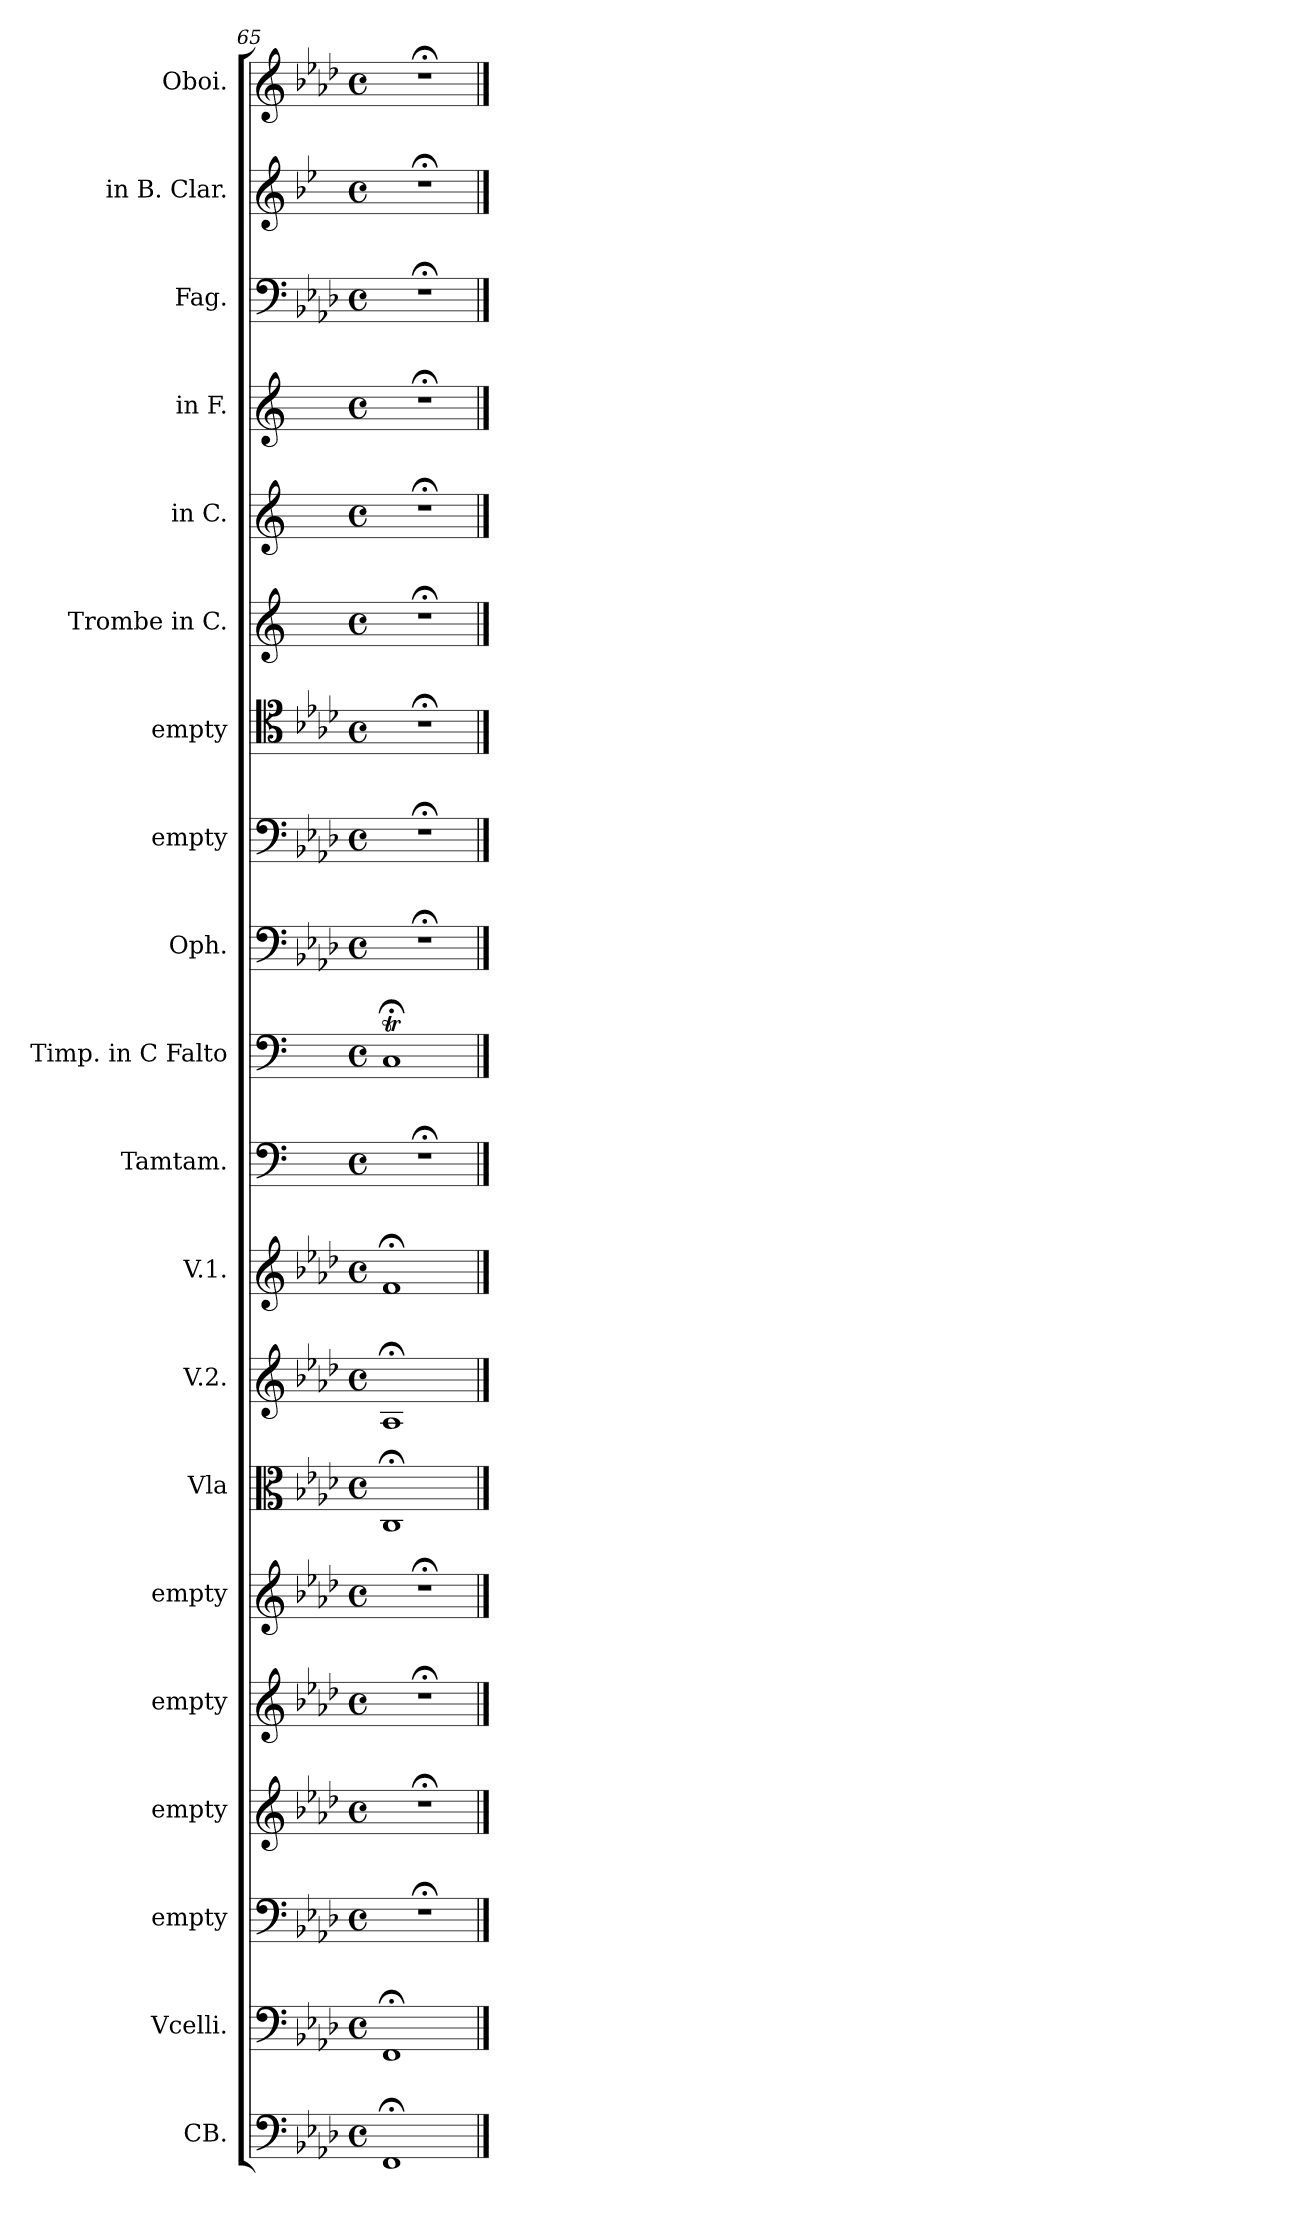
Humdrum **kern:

**kern	**kern	**kern	**kern	**kern	**kern	**kern	**kern	**kern	**kern	**kern	**kern	**kern	**kern	**kern	**kern	**kern	**kern	**kern	**kern
*part20	*part19	*part18	*part17	*part16	*part15	*part14	*part13	*part12	*part11	*part10	*part9	*part8	*part7	*part6	*part5	*part4	*part3	*part2	*part1
*staff20	*staff19	*staff18	*staff17	*staff16	*staff15	*staff14	*staff13	*staff12	*staff11	*staff10	*staff9	*staff8	*staff7	*staff6	*staff5	*staff4	*staff3	*staff2	*staff1
*I"CB.	*I"Vcelli.	*I"empty	*I"empty	*I"empty	*I"empty	*I"Vla	*I"V.2.	*I"V.1.	*I"Tamtam.	*I"Timp. in C Falto	*I"Oph.	*I"empty	*I"empty	*I"Trombe in C.	*I"in C.	*I"in F.	*I"Fag.	*I"in B. Clar.	*I"Oboi.
*I'Cb	*	*	*	*	*	*I'Vla	*I'V	*I'V	*	*I'Timp	*	*	*	*	*	*	*	*	*I'Ob
*clefF4	*clefF4	*clefF4	*clefG2	*clefG2	*clefG2	*clefC3	*clefG2	*clefG2	*clefF4	*clefF4	*clefF4	*clefF4	*clefC4	*clefG2	*clefG2	*clefG2	*clefF4	*clefG2	*clefG2
*	*	*	*ITrd8c12	*	*	*	*	*	*	*	*	*	*	*	*	*ITrd4c7	*	*ITrd1c2	*
*k[b-e-a-d-]	*k[b-e-a-d-]	*k[b-e-a-d-]	*k[b-e-a-d-]	*k[b-e-a-d-]	*k[b-e-a-d-]	*k[b-e-a-d-]	*k[b-e-a-d-]	*k[b-e-a-d-]	*k[]	*k[]	*k[b-e-a-d-]	*k[b-e-a-d-]	*k[b-e-a-d-]	*k[]	*k[]	*k[b-]	*k[b-e-a-d-]	*k[b-e-a-d-]	*k[b-e-a-d-]
*f:	*f:	*f:	*f:	*f:	*f:	*f:	*f:	*f:	*	*	*f:	*f:	*f:	*	*	*	*f:	*f:	*f:
*M4/4	*M4/4	*M4/4	*M4/4	*M4/4	*M4/4	*M4/4	*M4/4	*M4/4	*M4/4	*M4/4	*M4/4	*M4/4	*M4/4	*M4/4	*M4/4	*M4/4	*M4/4	*M4/4	*M4/4
*met(c)	*met(c)	*met(c)	*met(c)	*met(c)	*met(c)	*met(c)	*met(c)	*met(c)	*met(c)	*met(c)	*met(c)	*met(c)	*met(c)	*met(c)	*met(c)	*met(c)	*met(c)	*met(c)	*met(c)
=65	=65	=65	=65	=65	=65	=65	=65	=65	=65	=65	=65	=65	=65	=65	=65	=65	=65	=65	=65
1FF;<	1FF;<	1r;<	1r;<	1r;<	1r;<	1C;<	1A-;<	1f;<	1r;<	1CT;<	1r;<	1r;<	1r;<	1r;<	1r;<	1r;<	1r;<	1r;<	1r;<
==	==	==	==	==	==	==	==	==	==	==	==	==	==	==	==	==	==	==	==
*-	*-	*-	*-	*-	*-	*-	*-	*-	*-	*-	*-	*-	*-	*-	*-	*-	*-	*-	*-
